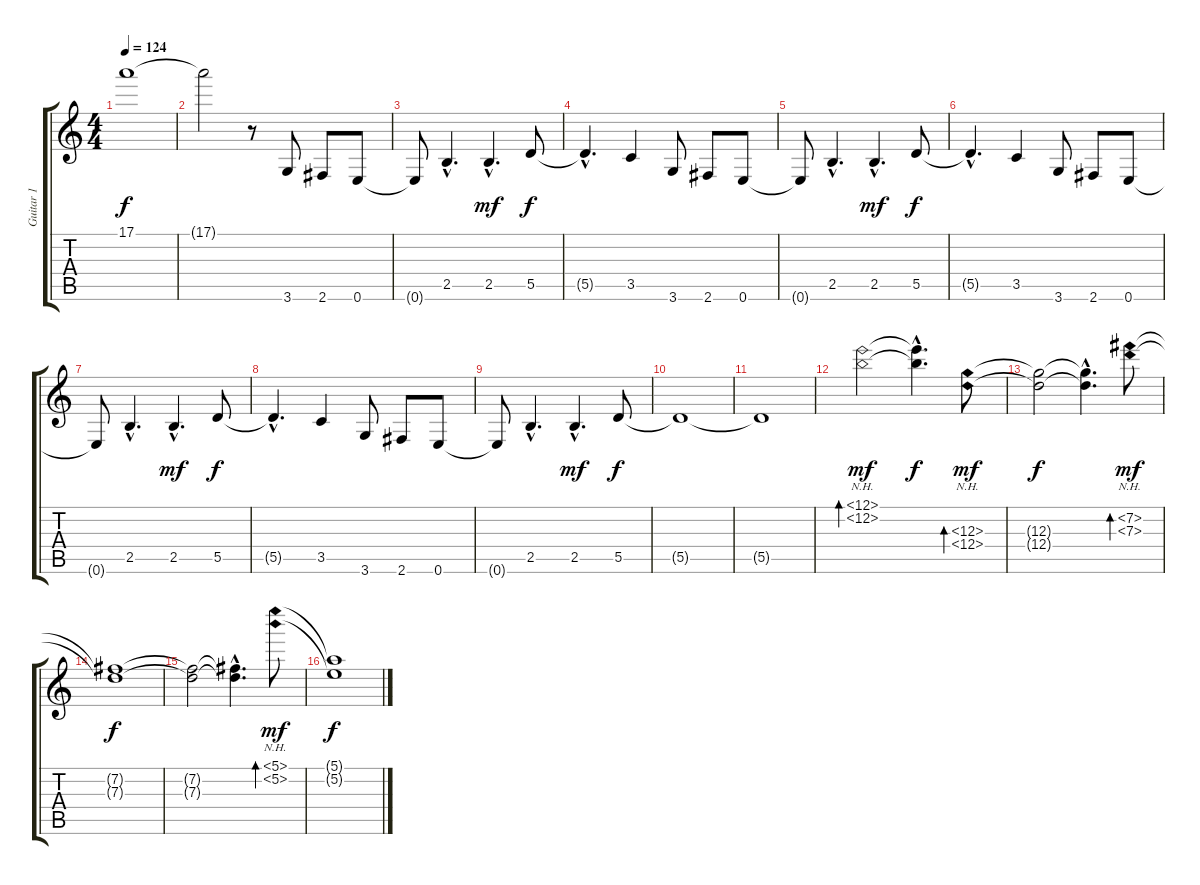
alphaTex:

\track ("Guitar 1" "Guitar 1") {instrument overdrivenguitar}
\staff {score tabs}
\tuning (E4 B3 G3 D3 A2 E2) {hide}
\ts (4 4)
\tempo 124
\clef g2
\ks c
17.1.1{dy f} |
17.1{t}.2 r.8 3.6.8{volume 16} 2.6.8 0.6.8 |
0.6{t}.8 2.5{hac}.4{d} 2.5{hac}.4{d dy mf} 5.5.8{dy f} |
5.5{hac t}.4{d} 3.5.4 3.6.8 2.6.8 0.6.8 |
0.6{t}.8 2.5{hac}.4{d} 2.5{hac}.4{d dy mf} 5.5.8{dy f} |
5.5{hac t}.4{d} 3.5.4 3.6.8 2.6.8 0.6.8 |
0.6{t}.8 2.5{hac}.4{d} 2.5{hac}.4{d dy mf} 5.5.8{dy f} |
5.5{hac t}.4{d} 3.5.4 3.6.8 2.6.8 0.6.8 |
0.6{t}.8 2.5{hac}.4{d} 2.5{hac}.4{d dy mf} 5.5.8{dy f} |
5.5{t}.1 |
5.5{t}.1 |
(12.1{nh} 12.2{nh}).2{bd 120 dy mf volume 12} (12.1{hac t} 12.2{hac t}).4{d dy f} (12.3{nh} 12.4{nh}).8{bd 120 dy mf} |
(12.3{t} 12.4{t}).2{dy f} (12.3{hac t} 12.4{hac t}).4{d} (7.2{nh} 7.3{nh}).8{bd 120 dy mf} |
(7.2{t} 7.3{t}).1{dy f} |
(7.2{t} 7.3{t}).2 (7.2{hac t} 7.3{hac t}).4{d} (5.1{nh} 5.2{nh}).8{bd 120 dy mf} |
(5.1{t} 5.2{t}).1{dy f}
